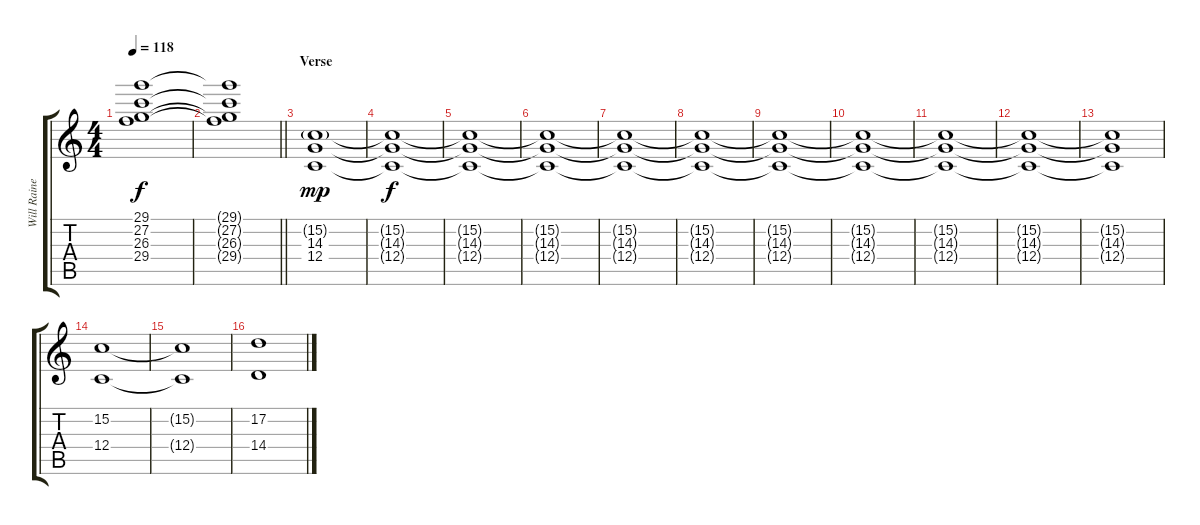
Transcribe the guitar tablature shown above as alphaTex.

\track ("Will Raines - Synth/Keyboard" "Will Raine") {instrument drawbarorgan}
\staff {score tabs}
\tuning (D4 A3 F3 C3 G2 C2) {hide}
\ts (4 4)
\tempo 118
\clef g2
\ks c
(29.1 27.2 26.3 29.4).1{dy f} |
\barLineRight lightlight
(29.1{t} 27.2{t} 26.3{t} 29.4{t}).1 |
\section ("" "Verse")
(15.2{g} 14.3 12.4).1{dy mp instrument drawbarorgan} |
(15.2{t} 14.3{t} 12.4{t}).1{dy f} |
(15.2{t} 14.3{t} 12.4{t}).1 |
(15.2{t} 14.3{t} 12.4{t}).1 |
(15.2{t} 14.3{t} 12.4{t}).1 |
(15.2{t} 14.3{t} 12.4{t}).1 |
(15.2{t} 14.3{t} 12.4{t}).1 |
(15.2{t} 14.3{t} 12.4{t}).1 |
(15.2{t} 14.3{t} 12.4{t}).1 |
(15.2{t} 14.3{t} 12.4{t}).1 |
(15.2{t} 14.3{t} 12.4{t}).1 |
(15.2 12.4).1{volume 7} |
(15.2{t} 12.4{t}).1 |
(17.2 14.4).1
